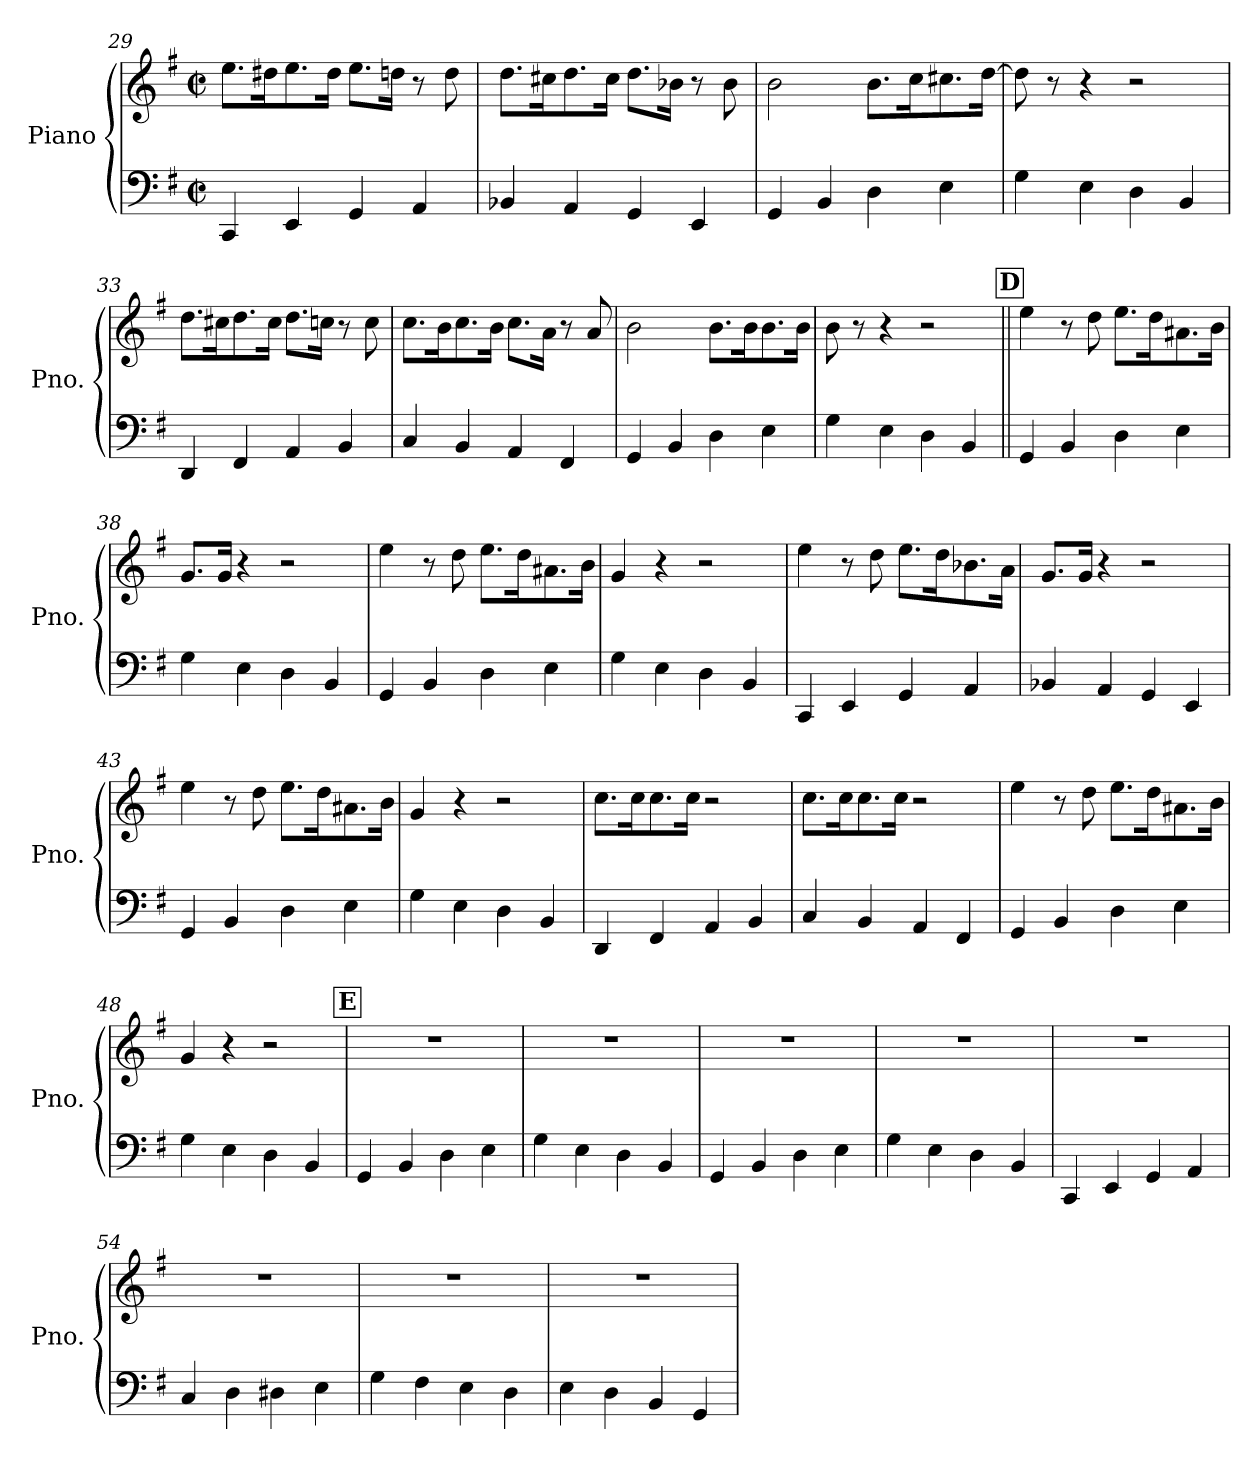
**kern	**kern
*part1	*part1
*staff2	*staff1
*I"Piano	*
*I'Pno.	*
!!LO:LB:g=z
*clefF4	*clefG2
*k[f#]	*k[f#]
*M2/2	*M2/2
*met(c|)	*met(c|)
=29	=29
4CC/	8.ee\L
.	16dd#X\K
4EE/	8.ee\
.	16dd#\Jk
4GG/	8.ee\L
.	16ddn\Jk
4AA/	8r
.	8dd\
=30	=30
4BB-X/	8.dd\L
.	16cc#X\K
4AA/	8.dd\
.	16cc#\Jk
4GG/	8.dd\L
.	16b-X\Jk
4EE/	8r
.	8b-\
=31	=31
4GG/	2b\
4BB/	.
4D\	8.b\L
.	16cc\K
4E\	8.cc#X\
.	[16dd\Jk
=32	=32
4G\	8dd\]
.	8r
4E\	4r
4D\	2r
4BB/	.
!!LO:LB:g=z
=33	=33
4DD/	8.dd\L
.	16cc#X\K
4FF#/	8.dd\
.	16cc#\Jk
4AA/	8.dd\L
.	16ccn\Jk
4BB/	8r
.	8cc\
=34	=34
4C/	8.cc\L
.	16b\K
4BB/	8.cc\
.	16b\Jk
4AA/	8.cc\L
.	16a\Jk
4FF#/	8r
.	8a/
=35	=35
4GG/	2b\
4BB/	.
4D\	8.b\L
.	16b\K
4E\	8.b\
.	16b\Jk
=36	=36
4G\	8b\
.	8r
4E\	4r
4D\	2r
4BB/	.
!!LO:LB:g=z
!!LO:REH:place=s1:a:B:fs=14:t=D
=37||	=37||
4GG/	4ee\
4BB/	8r
.	8dd\
4D\	8.ee\L
.	16dd\K
4E\	8.a#X\
.	16b\Jk
=38	=38
4G\	8.g/L
.	16g/Jk
4E\	4r
4D\	2r
4BB/	.
=39	=39
4GG/	4ee\
4BB/	8r
.	8dd\
4D\	8.ee\L
.	16dd\K
4E\	8.a#X\
.	16b\Jk
=40	=40
4G\	4g/
4E\	4r
4D\	2r
4BB/	.
!!LO:LB:g=z
=41	=41
4CC/	4ee\
4EE/	8r
.	8dd\
4GG/	8.ee\L
.	16dd\K
4AA/	8.b-X\
.	16a\Jk
=42	=42
4BB-X/	8.g/L
.	16g/Jk
4AA/	4r
4GG/	2r
4EE/	.
=43	=43
4GG/	4ee\
4BB/	8r
.	8dd\
4D\	8.ee\L
.	16dd\K
4E\	8.a#X\
.	16b\Jk
=44	=44
4G\	4g/
4E\	4r
4D\	2r
4BB/	.
!!LO:PB:g=z
=45	=45
4DD/	8.cc\L
.	16cc\K
4FF#/	8.cc\
.	16cc\Jk
4AA/	2r
4BB/	.
=46	=46
4C/	8.cc\L
.	16cc\K
4BB/	8.cc\
.	16cc\Jk
4AA/	2r
4FF#/	.
=47	=47
4GG/	4ee\
4BB/	8r
.	8dd\
4D\	8.ee\L
.	16dd\K
4E\	8.a#X\
.	16b\Jk
=48	=48
4G\	4g/
4E\	4r
4D\	2r
4BB/	.
!!LO:LB:g=z
!!LO:REH:place=s1:a:B:fs=14:t=E
=49	=49
4GG/	1r
4BB/	.
4D\	.
4E\	.
=50	=50
4G\	1r
4E\	.
4D\	.
4BB/	.
=51	=51
4GG/	1r
4BB/	.
4D\	.
4E\	.
=52	=52
4G\	1r
4E\	.
4D\	.
4BB/	.
=53	=53
4CC/	1r
4EE/	.
4GG/	.
4AA/	.
=54	=54
4C/	1r
4D\	.
4D#X\	.
4E\	.
=55	=55
4G\	1r
4F#\	.
4E\	.
4D\	.
=56	=56
4E\	1r
4D\	.
4BB/	.
4GG/	.
=	=
*-	*-
